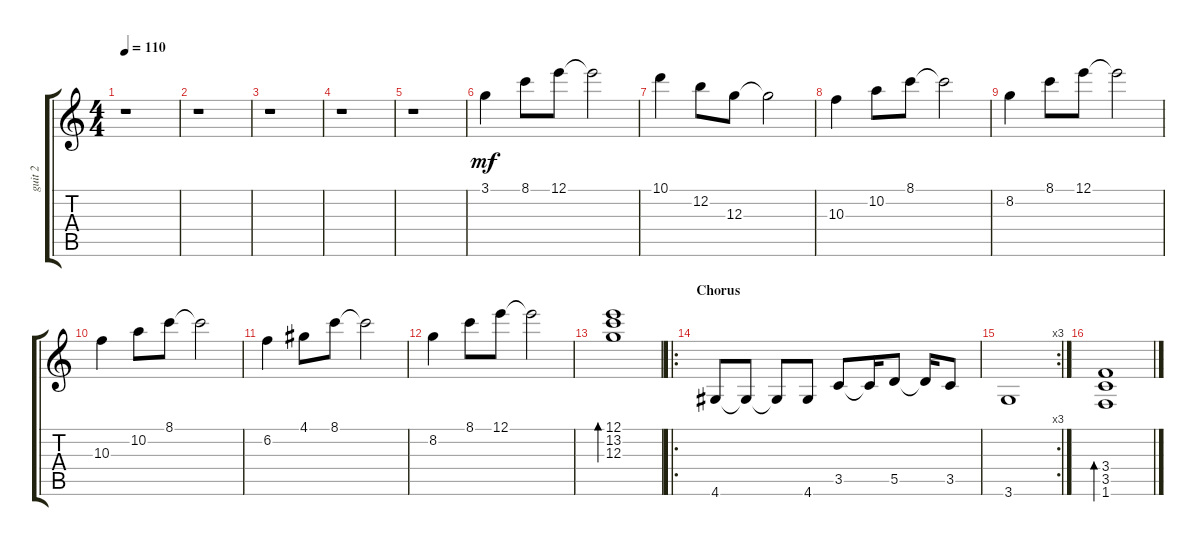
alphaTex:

\track ("guit 2" "guit 2") {instrument overdrivenguitar}
\staff {score tabs}
\tuning (E4 B3 G3 D3 A2 E2) {hide}
\ts (4 4)
\tempo 110
\clef g2
\ks c
r.1{dy mf} |
r.1 |
r.1 |
r.1 |
r.1 |
3.1.4 8.1.8 12.1.8 12.1{t}.2 |
10.1.4 12.2.8 12.3.8 12.3{t}.2 |
10.3.4 10.2.8 8.1.8 8.1{t}.2 |
8.2.4 8.1.8 12.1.8 12.1{t}.2 |
10.3.4 10.2.8 8.1.8 8.1{t}.2 |
6.2.4 4.1.8 8.1.8 8.1{t}.2 |
8.2.4 8.1.8 12.1.8 12.1{t}.2 |
(12.1 13.2 12.3).1{bd 120} |
\ro
\section ("" "Chorus")
4.6.8 4.6{t}.8 4.6{t}.8 4.6.8 3.5.8 3.5{t}.16 5.5.8 5.5{t}.16 3.5.8 |
\rc 3
3.6.1 |
(3.4 3.5 1.6).1{bd 120}
